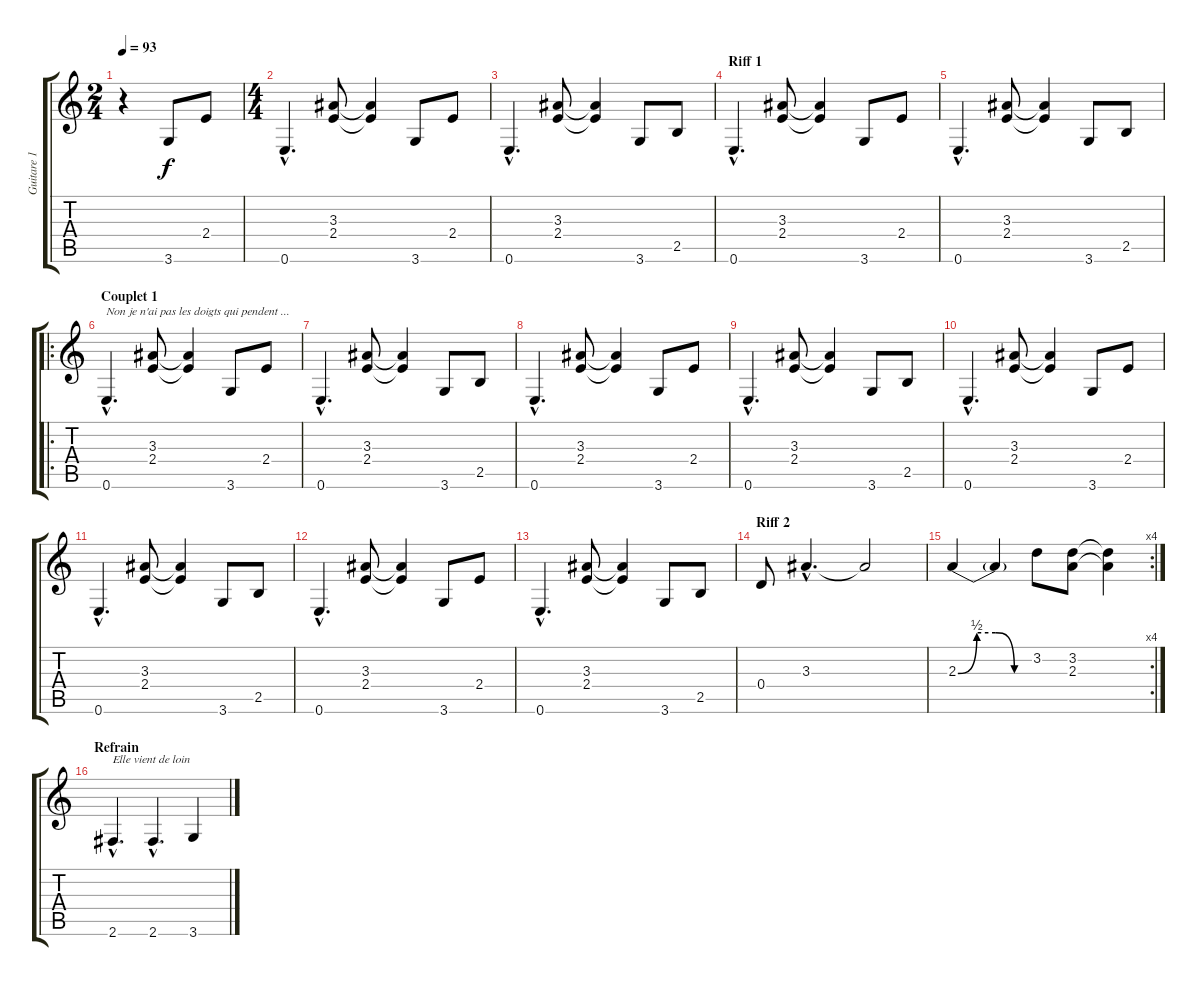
\track ("Guitare 1" "Guitare 1") {instrument electricguitarclean}
\staff {score tabs}
\tuning (E4 B3 G3 D3 A2 E2) {hide}
\ts (2 4)
\tempo 93
\clef g2
\ks c
r.4{dy f instrument electricguitarclean} 3.6.8 2.4.8 |
\ts (4 4)
0.6{hac}.4{d} (3.3 2.4).8 (3.3{t} 2.4{t}).4 3.6.8 2.4.8 |
0.6{hac}.4{d} (3.3 2.4).8 (3.3{t} 2.4{t}).4 3.6.8 2.5.8 |
\section ("" "Riff 1")
0.6{hac}.4{d} (3.3 2.4).8 (3.3{t} 2.4{t}).4 3.6.8 2.4.8 |
0.6{hac}.4{d} (3.3 2.4).8 (3.3{t} 2.4{t}).4 3.6.8 2.5.8 |
\ro
\section ("" "Couplet 1")
0.6{hac}.4{d txt "Non je n'ai pas les doigts qui pendent ..."} (3.3 2.4).8 (3.3{t} 2.4{t}).4 3.6.8 2.4.8 |
0.6{hac}.4{d} (3.3 2.4).8 (3.3{t} 2.4{t}).4 3.6.8 2.5.8 |
0.6{hac}.4{d} (3.3 2.4).8 (3.3{t} 2.4{t}).4 3.6.8 2.4.8 |
0.6{hac}.4{d} (3.3 2.4).8 (3.3{t} 2.4{t}).4 3.6.8 2.5.8 |
0.6{hac}.4{d} (3.3 2.4).8 (3.3{t} 2.4{t}).4 3.6.8 2.4.8 |
0.6{hac}.4{d} (3.3 2.4).8 (3.3{t} 2.4{t}).4 3.6.8 2.5.8 |
0.6{hac}.4{d} (3.3 2.4).8 (3.3{t} 2.4{t}).4 3.6.8 2.4.8 |
0.6{hac}.4{d} (3.3 2.4).8 (3.3{t} 2.4{t}).4 3.6.8 2.5.8 |
\section ("" "Riff 2")
0.4.8 3.3{hac}.4{d} 3.3{t}.2 |
\rc 4
2.3{be (custom 0 0 15 2 30 2 45 0 60 0)}.4 2.3{t}.4 3.2.8 (3.2 2.3).8 (3.2{t} 2.3{t}).4 |
\section ("" "Refrain")
2.6{hac}.4{d txt "Elle vient de loin"} 2.6{hac}.4{d} 3.6.4
